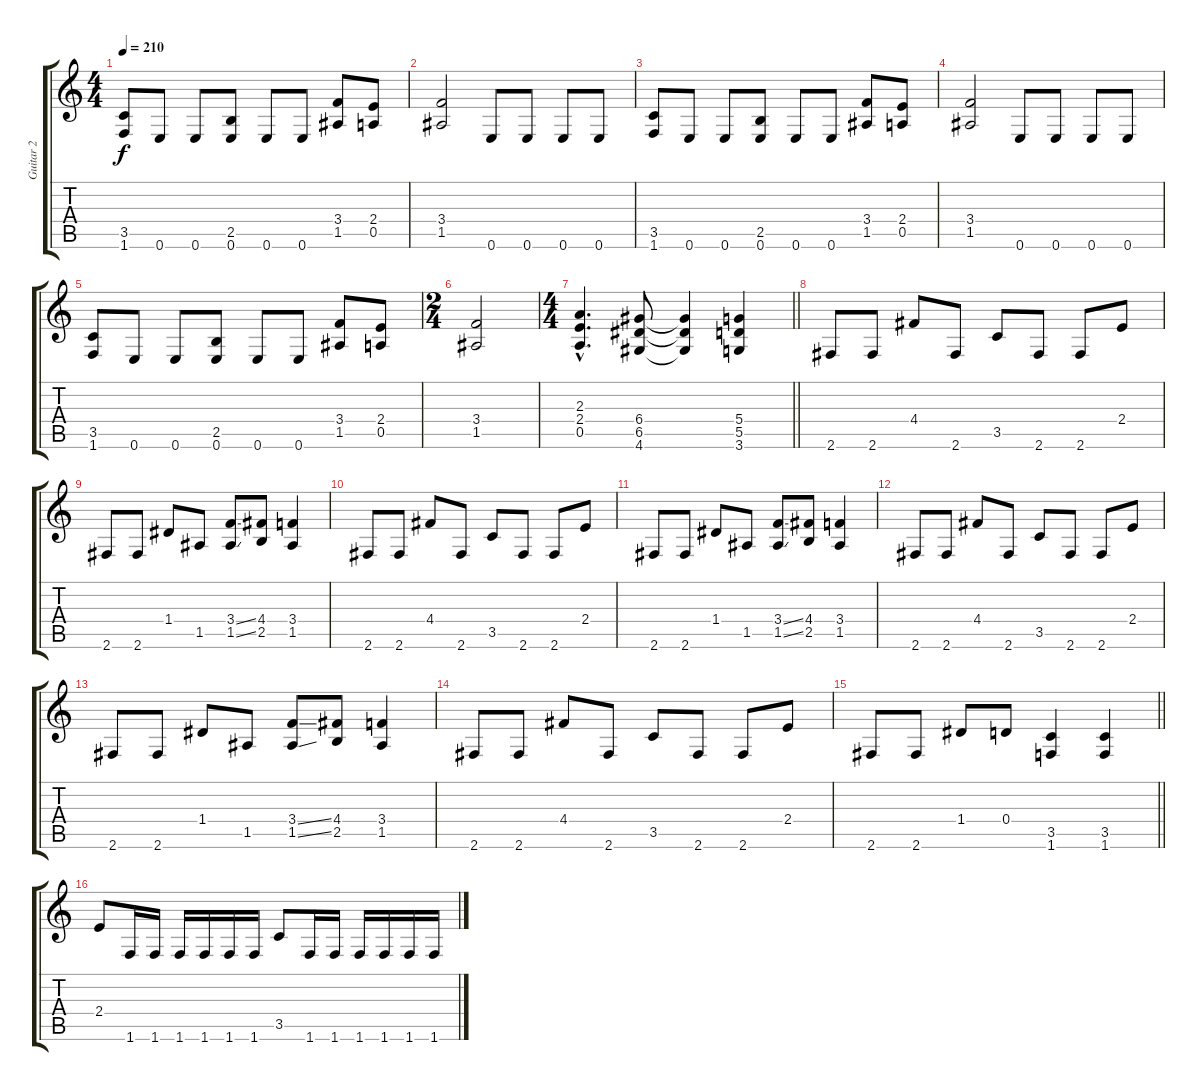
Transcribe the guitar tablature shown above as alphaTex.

\track ("Guitar 2" "Guitar 2") {instrument overdrivenguitar}
\staff {score tabs}
\tuning (E4 B3 G3 D3 A2 E2) {hide}
\ts (4 4)
\tempo 210
\clef g2
\ks c
(3.5 1.6).8{dy f} 0.6.8 0.6.8 (2.5 0.6).8 0.6.8 0.6.8 (3.4 1.5).8 (2.4 0.5).8 |
(3.4 1.5).2 0.6.8 0.6.8 0.6.8 0.6.8 |
(3.5 1.6).8 0.6.8 0.6.8 (2.5 0.6).8 0.6.8 0.6.8 (3.4 1.5).8 (2.4 0.5).8 |
(3.4 1.5).2 0.6.8 0.6.8 0.6.8 0.6.8 |
(3.5 1.6).8 0.6.8 0.6.8 (2.5 0.6).8 0.6.8 0.6.8 (3.4 1.5).8 (2.4 0.5).8 |
\ts (2 4)
(3.4 1.5).2 |
\ts (4 4)
\barLineRight lightlight
(2.3{hac} 2.4{hac} 0.5{hac}).4{d} (6.4 6.5 4.6).8 (6.4{t} 6.5{t} 4.6{t}).4 (5.4 5.5 3.6).4 |
2.6.8 2.6.8 4.4.8 2.6.8 3.5.8 2.6.8 2.6.8 2.4.8 |
2.6.8 2.6.8 1.4.8 1.5.8 (3.4{ss} 1.5{ss}).8 (4.4 2.5).8 (3.4 1.5).4 |
2.6.8 2.6.8 4.4.8 2.6.8 3.5.8 2.6.8 2.6.8 2.4.8 |
2.6.8 2.6.8 1.4.8 1.5.8 (3.4{ss} 1.5{ss}).8 (4.4 2.5).8 (3.4 1.5).4 |
2.6.8 2.6.8 4.4.8 2.6.8 3.5.8 2.6.8 2.6.8 2.4.8 |
2.6.8 2.6.8 1.4.8 1.5.8 (3.4{ss} 1.5{ss}).8 (4.4 2.5).8 (3.4 1.5).4 |
2.6.8 2.6.8 4.4.8 2.6.8 3.5.8 2.6.8 2.6.8 2.4.8 |
\barLineRight lightlight
2.6.8 2.6.8 1.4.8 0.4.8 (3.5 1.6).4 (3.5 1.6).4 |
2.4.8 1.6.16 1.6.16 1.6.16 1.6.16 1.6.16 1.6.16 3.5.8 1.6.16 1.6.16 1.6.16 1.6.16 1.6.16 1.6.16
